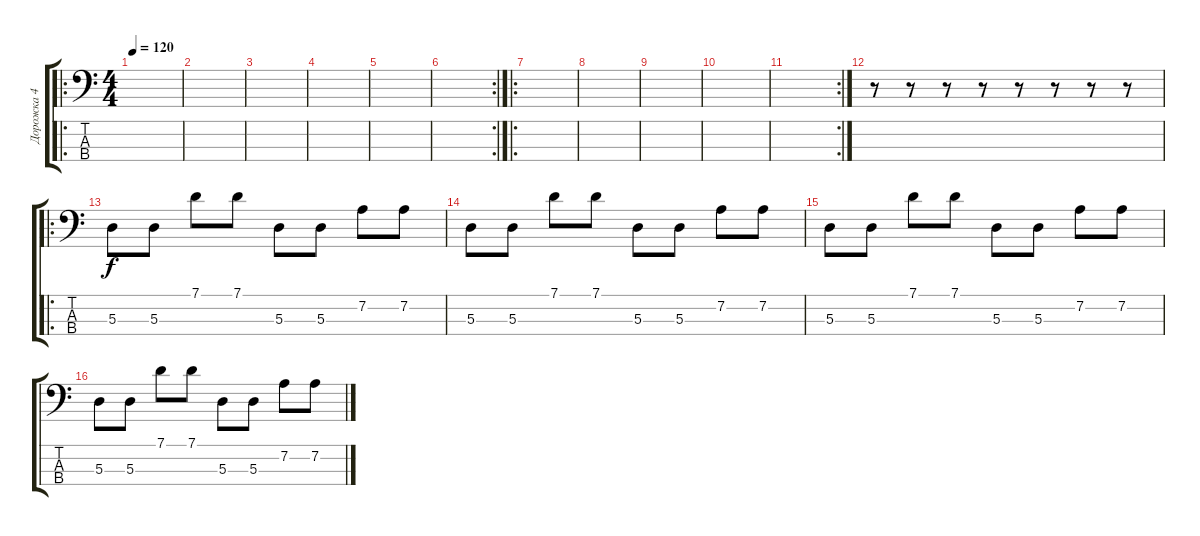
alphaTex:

\track ("Дорожка 4" "Дорожка 4") {instrument electricbassfinger}
\staff {score tabs}
\tuning (G2 D2 A1 E1) {hide}
\ro
\ts (4 4)
\tempo 120
\clef f4
\ks c
|
|
|
|
|
\rc 2
|
\ro
|
|
|
|
\rc 2
|
r.8 r.8 r.8 r.8 r.8 r.8 r.8 r.8 |
\ro
5.3.8 5.3.8 7.1.8 7.1.8 5.3.8 5.3.8 7.2.8 7.2.8 |
5.3.8 5.3.8 7.1.8 7.1.8 5.3.8 5.3.8 7.2.8 7.2.8 |
5.3.8 5.3.8 7.1.8 7.1.8 5.3.8 5.3.8 7.2.8 7.2.8 |
5.3.8 5.3.8 7.1.8 7.1.8 5.3.8 5.3.8 7.2.8 7.2.8
